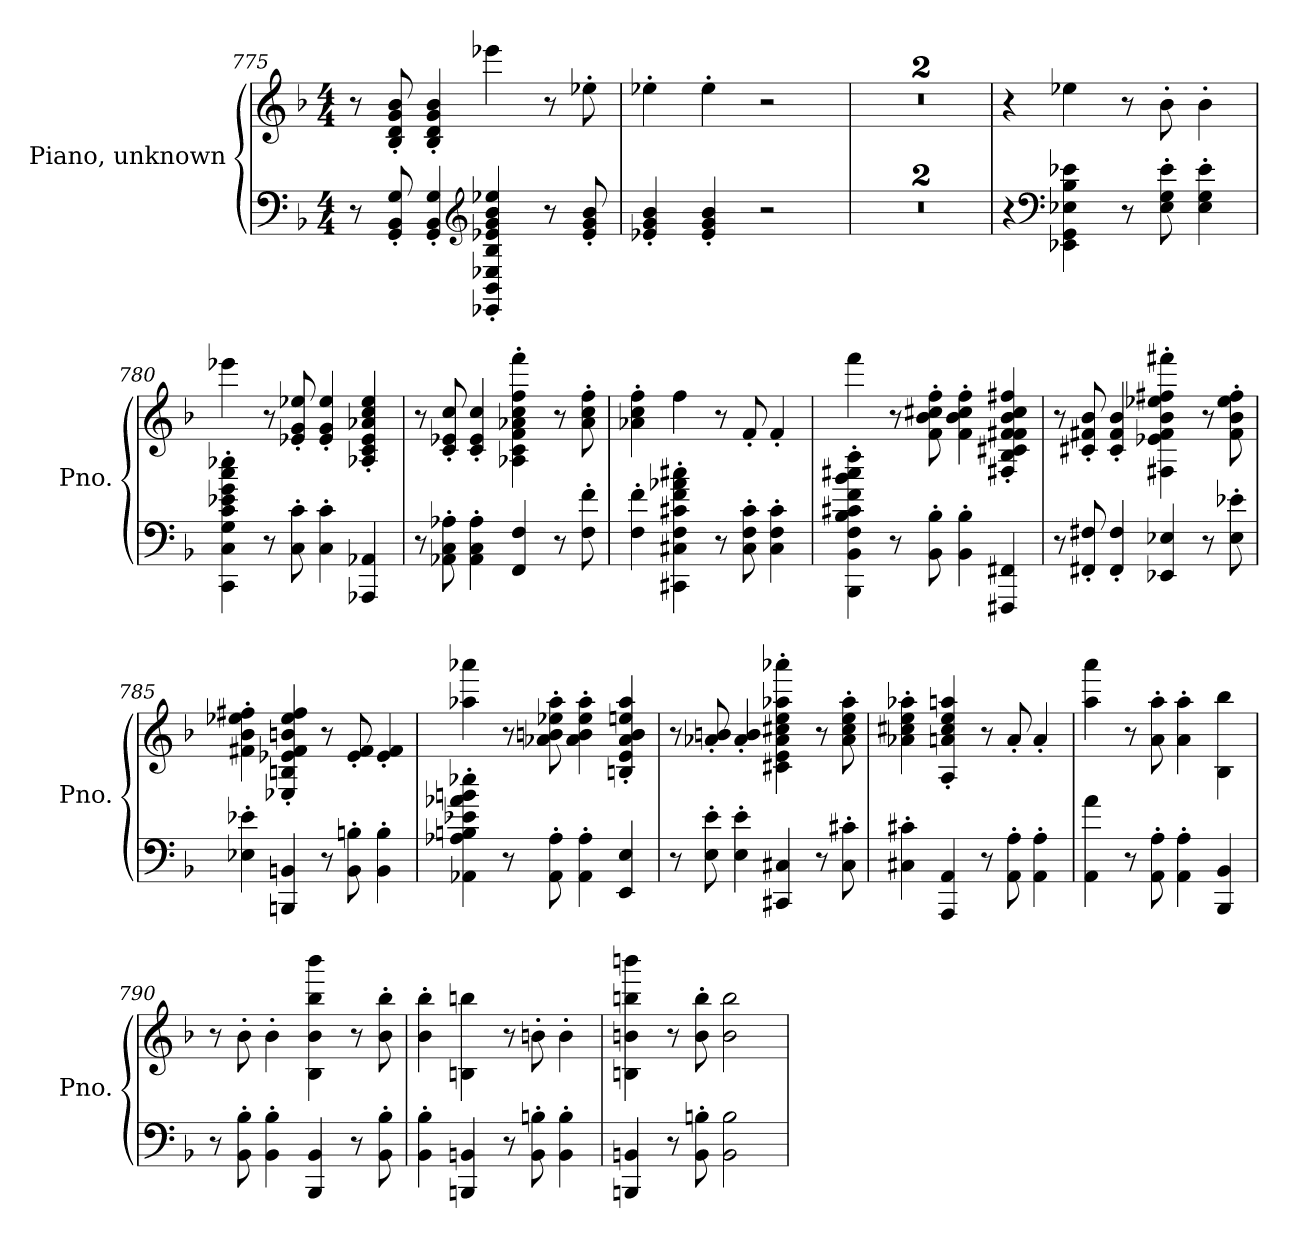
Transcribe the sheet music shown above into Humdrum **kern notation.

**kern	**kern
*part1	*part1
*staff2	*staff1
*I"Piano, unknown	*
*I'Pno.	*
*clefF4	*clefG2
*k[b-]	*k[b-]
*M4/4	*M4/4
=775	=775
8r	8r
8GG/' 8BB-/' 8G/'	8B-/' 8d/' 8g/' 8b-/'
4GG/' 4BB-/' 4G/'	4B-/' 4d/' 4g/' 4b-/'
*clefG2	*
4EE-X/' 4BB-/' 4E-X/' 4B-/' 4e-X/' 4g/' 4b-/' 4ee-X/'	4eee-X\
8r	8r
8e-/' 8g/' 8b-/'	8ee-X'\
=776	=776
4e-X/' 4g/' 4b-/'	4ee-X'\
4e-/' 4g/' 4b-/'	4ee-'\
2r	2r
=777	=777
1r	1r
=778	=778
1r	1r
!!LO:LB:g=z
=779	=779
4r	4r
*clefF4	*
4EE-X\ 4GG\ 4E-X\ 4B-\ 4e-X\	4ee-X\
8r	8r
8E-\' 8G\' 8e-\'	8b-'\
4E-\' 4G\' 4e-\'	4b-'\
=780	=780
4CC\' 4C\' 4G\' 4c\' 4e-X\' 4g\' 4cc\' 4ee-X\'	4eee-X\
8r	8r
8C\' 8c\'	8e-X/' 8g/' 8ee-X/'
4C\' 4c\'	4e-/' 4g/' 4ee-/'
4AAA-X/ 4AA-X/	4A-X/' 4c/' 4e-/' 4a-X/' 4cc/' 4ee-/'
=781	=781
8r	8r
8AA-X\' 8C\' 8A-X\'	8c/' 8e-X/' 8cc/'
4AA-\' 4C\' 4A-\'	4c/' 4e-/' 4cc/'
4FF/ 4F/	4A-X\' 4c\' 4f\' 4a-X\' 4cc\' 4ff\' 4fff\'
8r	8r
8F\' 8f\'	8a-\' 8cc\' 8ff\'
=782	=782
4F\' 4f\'	4a-X\' 4cc\' 4ff\'
4CC#X\' 4C#X\' 4F\' 4c#X\' 4f\' 4a-X\' 4cc#X\'	4ff\
8r	8r
8C#\' 8F\' 8c#\'	8f'/
4C#\' 4F\' 4c#\'	4f'/
=783	=783
4BBB-\' 4BB-\' 4F\' 4B-\' 4c#X\' 4f\' 4b-\' 4cc#X\' 4ff\'	4fff\
8r	8r
8BB-\' 8B-\'	8f\' 8b-\' 8cc#X\' 8ff\'
4BB-\' 4B-\'	4f\' 4b-\' 4cc#\' 4ff\'
4FFF#X/ 4FF#X/	4F#X/' 4B-/' 4c#X/' 4f/' 4f#X/' 4b-/' 4cc#/' 4ff#X/'
!!LO:LB:g=z
=784	=784
8r	8r
8FF#X/' 8F#X/'	8c#X/' 8f#X/' 8b-/'
4FF#/' 4F#/'	4c#/' 4f#/' 4b-/'
4EE-X/ 4E-X/	4F#X\' 4e-X\' 4f#\' 4b-\' 4ee-X\' 4ff#X\' 4fff#X\'
8r	8r
8E-\' 8e-X\'	8f#\' 8b-\' 8ee-\' 8ff#\'
=785	=785
4E-X\' 4e-X\'	4f#X\' 4b-\' 4ee-X\' 4ff#X\'
4BBBn/ 4BBn/	4E-X/' 4Bn/' 4e-X/' 4f#/' 4bn/' 4ee-/' 4ff#/'
8r	8r
8BB\' 8Bn\'	8e-/' 8f#/'
4BB\' 4B\'	4e-/' 4f#/'
=786	=786
4AA-X\' 4A-X\' 4Bn\' 4e-X\' 4a-X\' 4bn\' 4ee-X\'	4aa-X\ 4aaa-X\
8r	8r
8AA-\' 8A-\'	8a-X\' 8bn\' 8ee-X\' 8aa-\'
4AA-\' 4A-\'	4a-\' 4b\' 4ee-\' 4aa-\'
4EE/ 4E/	4Bn/' 4e/' 4a-/' 4b/' 4een/' 4aa-/'
=787	=787
8r	8r
8E\' 8e\'	8a-X/' 8bn/'
4E\' 4e\'	4a-/' 4b/'
4CC#X/ 4C#X/	4c#X\' 4e\' 4a-\' 4cc#X\' 4ee\' 4aa-X\' 4aaa-X\'
8r	8r
8C#\' 8c#X\'	8a-\' 8cc#\' 8ee\' 8aa-\'
!!LO:LB:g=z
=788	=788
4C#X\' 4c#X\'	4a-X\' 4cc#X\' 4ee\' 4aa-X\'
4AAA/ 4AA/	4A/' 4an/' 4cc#/' 4ee/' 4aan/'
8r	8r
8AA\' 8A\'	8a'/
4AA\' 4A\'	4a'/
=789	=789
4AA\ 4a\	4aa\ 4aaa\
8r	8r
8AA\' 8A\'	8a\' 8aa\'
4AA\' 4A\'	4a\' 4aa\'
4BBB-/ 4BB-/	4B-\ 4bb-\
=790	=790
8r	8r
8BB-\' 8B-\'	8b-'\
4BB-\' 4B-\'	4b-'\
4BBB-/ 4BB-/	4B-\ 4b-\ 4bb-\ 4bbb-\
8r	8r
8BB-\' 8B-\'	8b-\' 8bb-\'
=791	=791
4BB-\' 4B-\'	4b-\' 4bb-\'
4BBBn/ 4BBn/	4Bn\ 4bbn\
8r	8r
8BB\' 8Bn\'	8bn'\
4BB\' 4B\'	4b'\
=792	=792
4BBBn/ 4BBn/	4Bn\ 4bn\ 4bbn\ 4bbbn\
8r	8r
8BB\' 8Bn\'	8b\' 8bb\'
2BB\ 2B\	2b\ 2bb\
=	=
*-	*-
